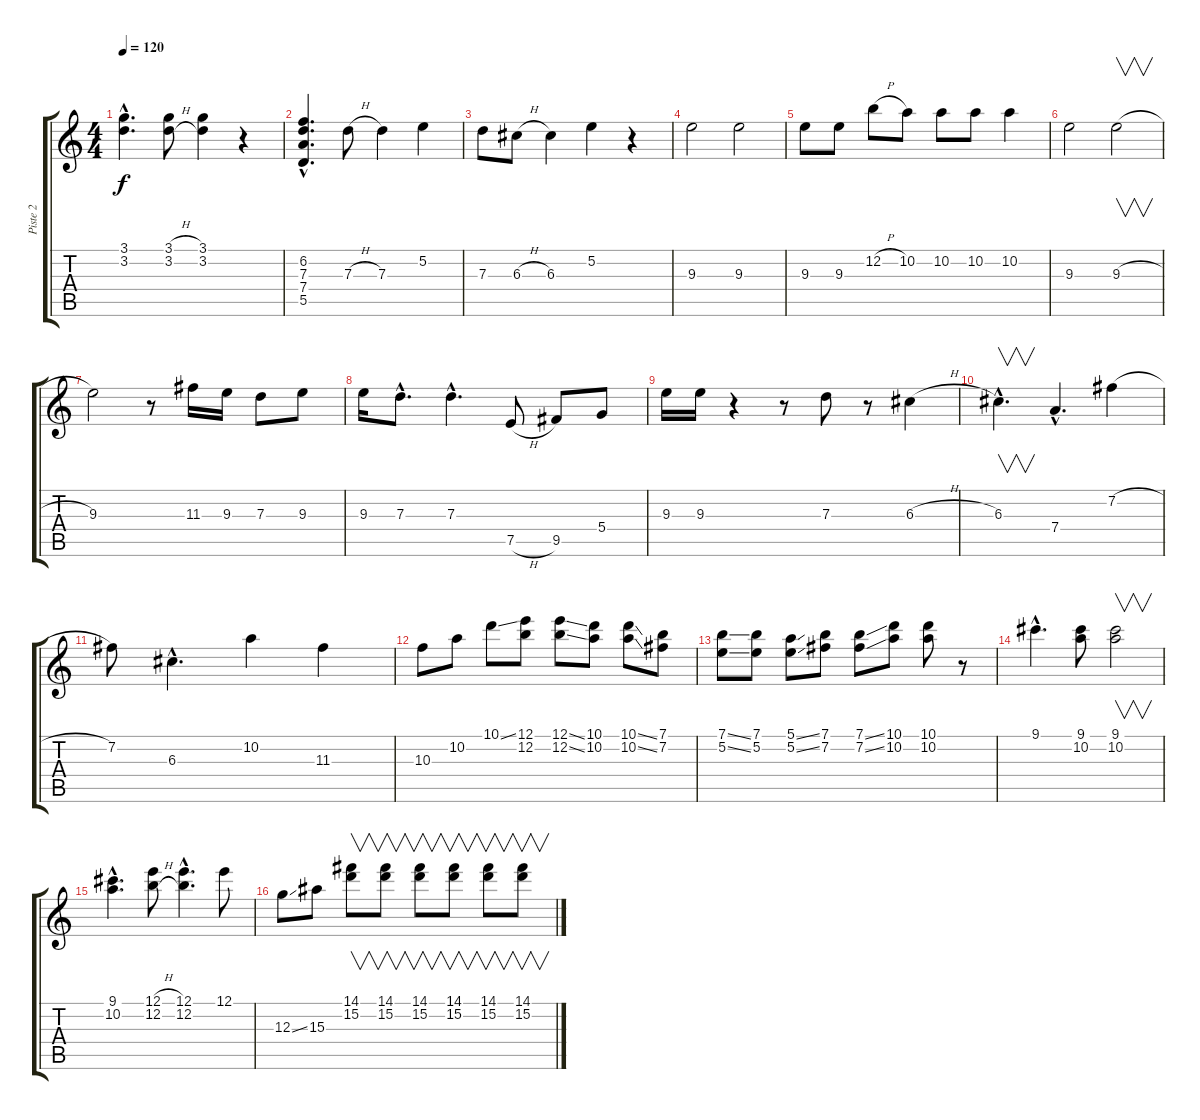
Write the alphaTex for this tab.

\track ("Piste 2" "Piste 2") {instrument overdrivenguitar}
\staff {score tabs}
\tuning (E4 B3 G3 D3 A2 E2) {hide}
\ts (4 4)
\tempo 120
\clef g2
\ks c
(3.1{hac} 3.2{hac}).4{d dy f} (3.1{h} 3.2{h}).8 (3.1 3.2).4 r.4 |
(6.2{hac} 7.3{hac} 7.4{hac} 5.5{hac}).4{d} 7.3{h}.8 7.3.4 5.2.4 |
7.3.8 6.3{h}.8 6.3.4 5.2.4 r.4 |
9.3.2 9.3.2 |
9.3.8 9.3.8 12.2{h}.8 10.2.8 10.2.8 10.2.8 10.2.4 |
9.3.2 9.3{h}.2{v} |
9.3.2 r.8 11.3.16 9.3.16 7.3.8 9.3.8 |
9.3.16 7.3{hac}.8{d} 7.3{hac}.4{d} 7.5{h}.8 9.5.8 5.4.8 |
9.3.16 9.3.16 r.4 r.8 7.3.8 r.8 6.3{h}.4 |
6.3{hac}.4{v d} 7.4{hac}.4{d} 7.2{h}.4 |
7.2.8 6.3{hac}.4{d} 10.2.4 11.3.4 |
10.3.8 10.2.8 10.1{ss}.8 (12.1 12.2).8 (12.1{ss} 12.2{ss}).8 (10.1 10.2).8 (10.1{ss} 10.2{ss}).8 (7.1 7.2).8 |
(7.1{ss} 5.2{ss}).8 (7.1 5.2).8 (5.1{ss} 5.2{ss}).8 (7.1 7.2).8 (7.1{ss} 7.2{ss}).8 (10.1 10.2).8 (10.1 10.2).8 r.8 |
9.1{hac}.4{d} (9.1 10.2).8 (9.1 10.2).2{v} |
(9.1{hac} 10.2{hac}).4{d} (12.1{h} 12.2{h}).8 (12.1{hac} 12.2{hac}).4{d} 12.1.8 |
12.3{ss}.8 15.3.8 (14.1 15.2).8{v} (14.1 15.2).8{v} (14.1 15.2).8{v} (14.1 15.2).8{v} (14.1 15.2).8{v} (14.1 15.2).8{v}
